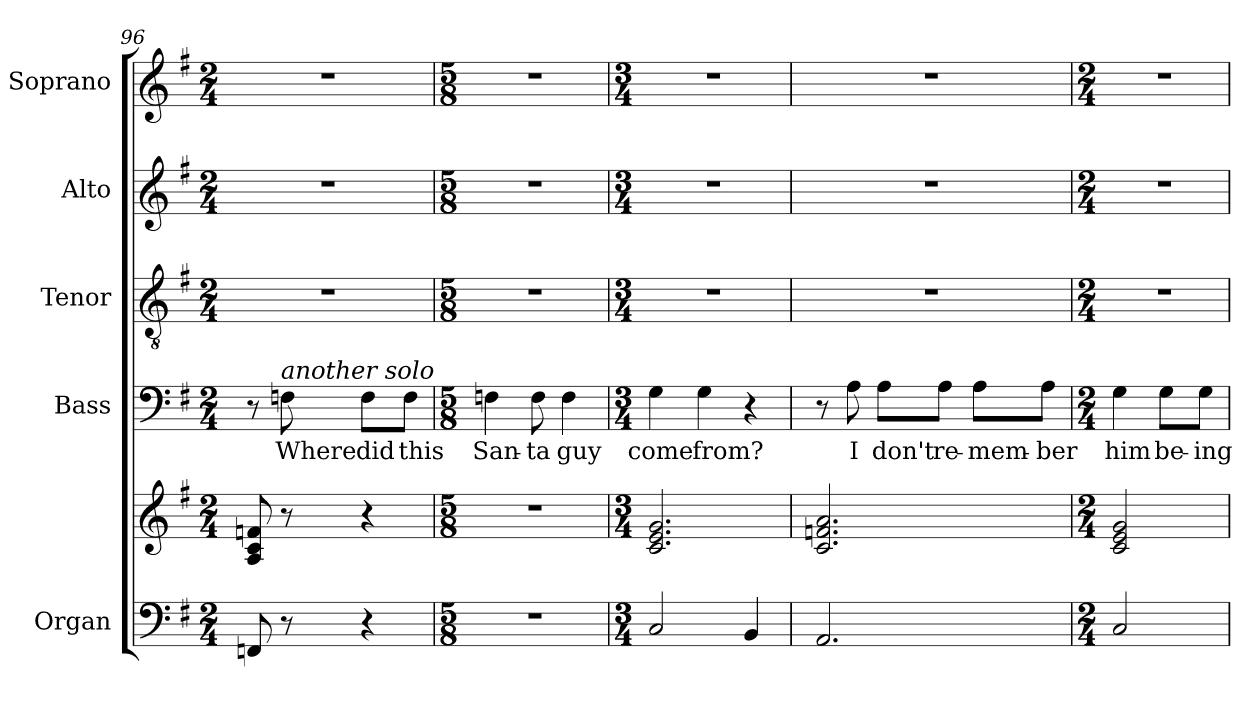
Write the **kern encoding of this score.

**kern	**kern	**kern	**text	**kern	**kern	**kern
*part5	*part5	*part4	*part4	*part3	*part2	*part1
*staff6	*staff5	*staff4	*staff4	*staff3	*staff2	*staff1
*I"Organ	*	*I"Bass	*	*I"Tenor	*I"Alto	*I"Soprano
*I'Org.	*	*I'B.	*	*I'T.	*I'A.	*I'S.
*clefF4	*clefG2	*clefF4	*	*clefGv2	*clefG2	*clefG2
*	*	*	*	*ITrd7c12	*	*
*k[f#]	*k[f#]	*k[f#]	*	*k[f#]	*k[f#]	*k[f#]
*G:	*G:	*G:	*	*G:	*G:	*G:
*M2/4	*M2/4	*M2/4	*	*M2/4	*M2/4	*M2/4
=96	=96	=96	=96	=96	=96	=96
!	!	!	!	!LO:N:vis=1	!LO:N:vis=1	!LO:N:vis=1
8FFni/	8Ai/ 8ci 8fni	8r	.	2r	2r	2r
!	!	!LO:TX:a:i:t=another solo	!	!	!	!
!	!	!	!LO:LY:b:color=#000000	!	!	!
8r	8r	8Fni\	Where	.	.	.
!	!	!	!LO:LY:b:color=#000000	!	!	!
4r	4r	8Fi\L	did	.	.	.
!	!	!	!LO:LY:b:color=#000000	!	!	!
.	.	8Fi\J	this	.	.	.
=97	=97	=97	=97	=97	=97	=97
*M5/8	*M5/8	*M5/8	*	*M5/8	*M5/8	*M5/8
!LO:N:vis=1	!LO:N:vis=1	!	!	!	!	!
!	!	!	!LO:LY:b:color=#000000	!LO:N:vis=1	!LO:N:vis=1	!LO:N:vis=1
8%5r	8%5r	4Fni\	San-	8%5r	8%5r	8%5r
!	!	!	!LO:LY:b:color=#000000	!	!	!
.	.	8Fi\	-ta	.	.	.
!	!	!	!LO:LY:b:color=#000000	!	!	!
.	.	4Fi\	guy	.	.	.
=98	=98	=98	=98	=98	=98	=98
*M3/4	*M3/4	*M3/4	*	*M3/4	*M3/4	*M3/4
!	!	!	!LO:LY:b:color=#000000	!LO:N:vis=1	!LO:N:vis=1	!LO:N:vis=1
2Ci/	2.ci/ 2.ei 2.gi	4Gi\	come	2.r	2.r	2.r
!	!	!	!LO:LY:b:color=#000000	!	!	!
.	.	4Gi\	from?	.	.	.
4BBi/	.	4r	.	.	.	.
!!LO:LB:g=z
=99	=99	=99	=99	=99	=99	=99
!	!	!	!	!LO:N:vis=1	!LO:N:vis=1	!LO:N:vis=1
2.AAi/	2.ci/ 2.fni 2.ai	8r	.	2.r	2.r	2.r
!	!	!	!LO:LY:b:color=#000000	!	!	!
.	.	8Ai\	I	.	.	.
!	!	!	!LO:LY:b:color=#000000	!	!	!
.	.	8Ai\L	don't	.	.	.
!	!	!	!LO:LY:b:color=#000000	!	!	!
.	.	8Ai\J	re-	.	.	.
!	!	!	!LO:LY:b:color=#000000	!	!	!
.	.	8Ai\L	-mem-	.	.	.
!	!	!	!LO:LY:b:color=#000000	!	!	!
.	.	8Ai\J	-ber	.	.	.
=100	=100	=100	=100	=100	=100	=100
*M2/4	*M2/4	*M2/4	*	*M2/4	*M2/4	*M2/4
!	!	!	!LO:LY:b:color=#000000	!LO:N:vis=1	!LO:N:vis=1	!LO:N:vis=1
2Ci/	2ci/ 2ei 2gi	4Gi\	him	2r	2r	2r
!	!	!	!LO:LY:b:color=#000000	!	!	!
.	.	8Gi\L	be-	.	.	.
!	!	!	!LO:LY:b:color=#000000	!	!	!
.	.	8Gi\J	-ing	.	.	.
=	=	=	=	=	=	=
*-	*-	*-	*-	*-	*-	*-
